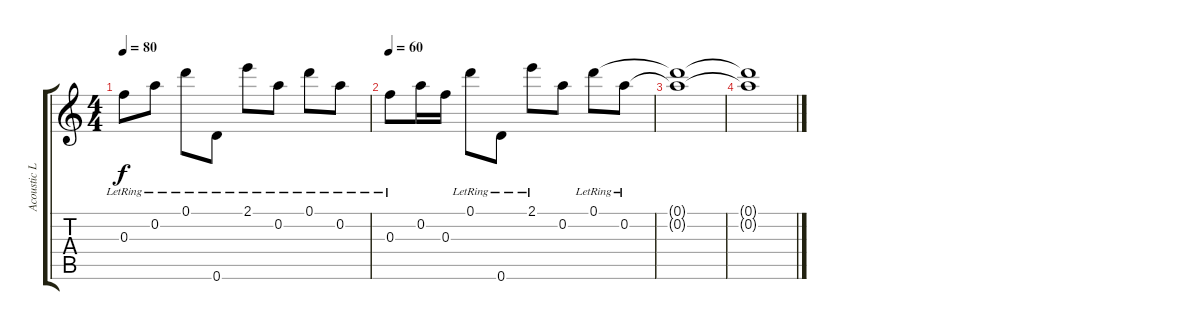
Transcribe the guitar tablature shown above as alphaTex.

\track ("Acoustic Lead" "Acoustic L") {instrument acousticguitarsteel}
\staff {score tabs}
\tuning (D5 A4 F4 C4 G3 D3) {hide}
\ts (4 4)
\tempo 80
\clef g2
\ks c
0.3{lr}.8{dy f} 0.2{lr}.8 0.1{lr}.8 0.6{lr}.8 2.1{lr}.8 0.2{lr}.8 0.1{lr}.8 0.2{lr}.8 |
\tempo 60
0.3{lr}.8 0.2.16 0.3.16 0.1{lr}.8 0.6{lr}.8 2.1{lr}.8 0.2.8 0.1{lr}.8 0.2{lr}.8 |
(0.1{t} 0.2{t}).1{volume 0} |
(0.1{t} 0.2{t}).1
